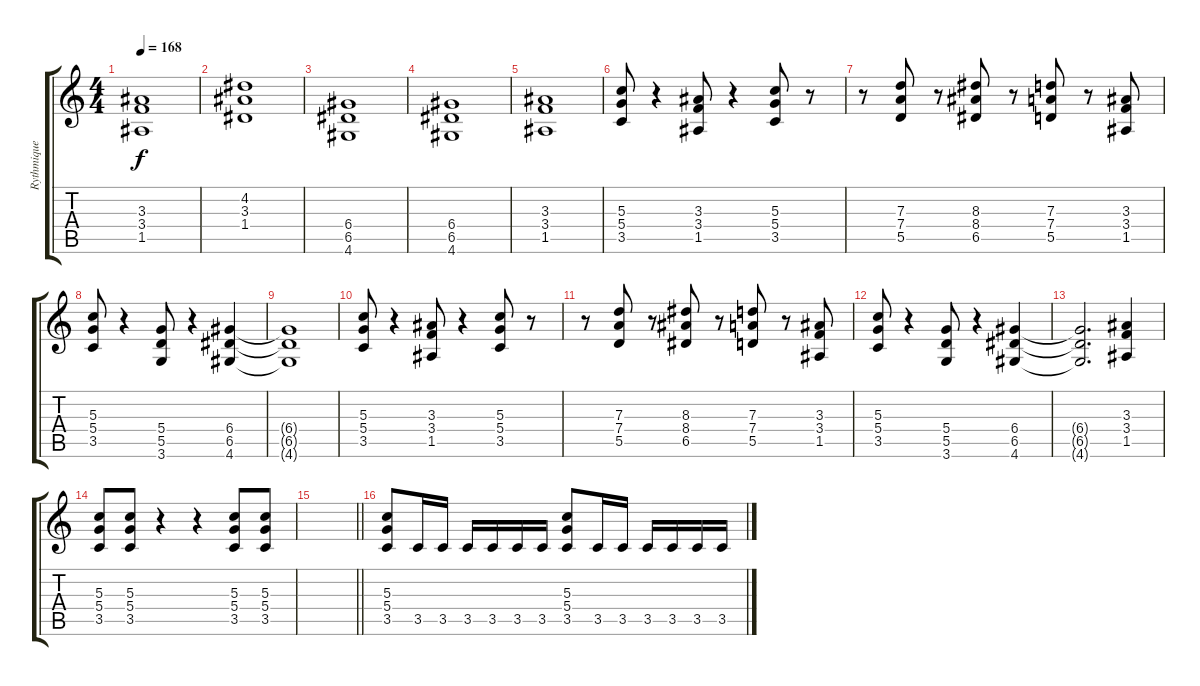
\track ("Rythmique" "Rythmique") {instrument overdrivenguitar}
\staff {score tabs}
\tuning (E4 B3 G3 D3 A2 E2) {hide}
\ts (4 4)
\tempo 168
\clef g2
\ks c
(3.3 3.4 1.5).1{dy f} |
(4.2 3.3 1.4).1 |
(6.4 6.5 4.6).1 |
(6.4 6.5 4.6).1 |
(3.3 3.4 1.5).1 |
(5.3 5.4 3.5).8 r.4 (3.3 3.4 1.5).8 r.4 (5.3 5.4 3.5).8 r.8 |
r.8 (7.3 7.4 5.5).8 r.8 (8.3 8.4 6.5).8 r.8 (7.3 7.4 5.5).8 r.8 (3.3 3.4 1.5).8 |
(5.3 5.4 3.5).8 r.4 (5.4 5.5 3.6).8 r.4 (6.4 6.5 4.6).4 |
(6.4{t} 6.5{t} 4.6{t}).1 |
(5.3 5.4 3.5).8 r.4 (3.3 3.4 1.5).8 r.4 (5.3 5.4 3.5).8 r.8 |
r.8 (7.3 7.4 5.5).8 r.8 (8.3 8.4 6.5).8 r.8 (7.3 7.4 5.5).8 r.8 (3.3 3.4 1.5).8 |
(5.3 5.4 3.5).8 r.4 (5.4 5.5 3.6).8 r.4 (6.4 6.5 4.6).4 |
(6.4{t} 6.5{t} 4.6{t}).2{d} (3.3 3.4 1.5).4 |
(5.3 5.4 3.5).8 (5.3 5.4 3.5).8 r.4 r.4 (5.3 5.4 3.5).8 (5.3 5.4 3.5).8 |
\barLineRight lightlight
|
(5.3 5.4 3.5).8 3.5.16 3.5.16 3.5.16 3.5.16 3.5.16 3.5.16 (5.3 5.4 3.5).8 3.5.16 3.5.16 3.5.16 3.5.16 3.5.16 3.5.16
